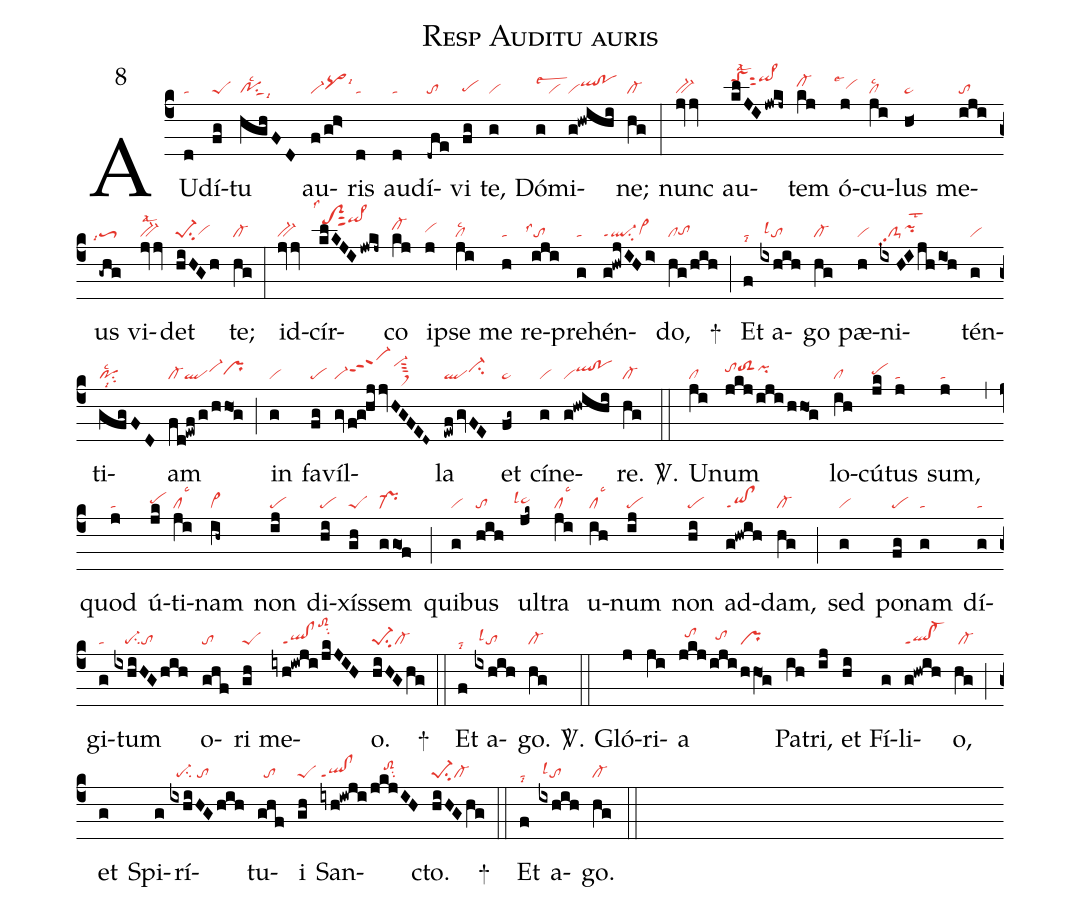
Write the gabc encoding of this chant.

name: Resp Auditu auris;
mode:8;
nabc-lines:1;
%%
(c4)
AU(d|ta)dí(fg|peS)tu(hgh/FD|posu1sut1lsc2lsi9) au(f/gh>|vi-pq>hhlsi6)ris(d|ta) au(d|ta)dí(-dfe|to)vi(fg|pehg) te,(g|vi) Dó(g|vilsew2)mi(g!hwihi|viqlhi!pohi)ne;(hg|cl-) (:)
nunc(jvv|bv-) au(klJIjwkj~|toShksut2lsal2qi>hk)tem(kj|cl-hi) ó(j|``vihhlse1)cu(ji|cllsc2)lus(h<|ta>) me(iji|to)us(-ghg|``toS3lsi7) vi(jvv|bv-lsal2)det(hiHGh|pe-1su2vihg) te;(hg|cl-) (:)
id(jvv|bv-)cír(klKJIjwkj~|``toS2hksut2lss1qi>hl)co(kj|cl-hi) i(j|vihh)pse(ji|cllsc2) me(h|ta) re(iji|``tolss1)pre(g|ta)hén(g!hwjIHi>|ql-ppt1su2vi>hg)do,(hg/hih|cltohg) +(;)
Et(f|talsi8) a(ixhih|/tolsl1)go(hg|cl-) pæ(h|vi)ni(ixHIjhio1h|clS-pp2pihilst2)tén(g|vi)ti(gfg/FD|posu2lsc2lsi8)am(fd!ewf/g/hho1g|cl-qlvi-hiprhh) (;)
in(g|vi) fa(fg|pe)víl(gv/f!g!hjjvHGFED~|vi-vi-hippt3vi-hksut3``st>)la(ewf/gvFE|qlci-hi) et(fg~|ta>) cí(g|vi)ne(g!hwihi|viqlhi!pohi)re.(hg|cl-) <sp>V/</sp>.(::)
U(ji|cl)num(jkj/iji/hho1g|tohitoS2hipihi) lo(ih|cl)cú(jk|pehh)tus(j|ta) sum,(j|ta) (,)
quod(j|ta) ú(jk|pehh)ti(ji|cllsc3)nam(ih~|vi>) non(ij|pe) di(hi|pe)xí(gh|peS)ssem(ggo1f|pr-) (;)
qui(g|vi)bus(hih|to) ul(jk~|``ta>hhlsl1)tra(ji|cllsc3) u(ih|cllsc3)num(ij|pe) non(hi|pe) ad(g!hwih|qi!clppt1)dam,(hg|cl-) (;)
sed(g|vi) po(fg|pe)nam(g|ta) dí(g|ta)gi(g|ta)tum(ixhiHGhih|///pe-su2to) o(ghf|to)ri(gh|peS) me(iyh!iwji/jkJIH|///ql!clppt1toS2hmsu2)o.(hiHGhg|pe-1su2cl-) +(::)
Et(f|talsi8) a(ixhih|/tolsl1)go.(hg|cl-) <sp>V/</sp>.(::)
Gló(j)ri(ji)a(jkj|//tohi|/iji|//tohh|/hhO1g|pr) Pa(ih)tri,(ij)
et(hi) Fí(g)li(g!hwih|ql!cl-ppt1)o,(hg|/cl-) (;)
et(g) Spi(g)rí(ixhiHGhih|//pe-su2/to)tu(ghf|//to)i(gh|peS)
San(iyh!iwji|ql!clppt1|/jkjIH|////toS2hisu2)cto.(hiHGhg|pe-1su2cl-) +(::)
Et(f|talsi8) a(ixhih|/tolsl1)go.(hg|cl-) (::)
